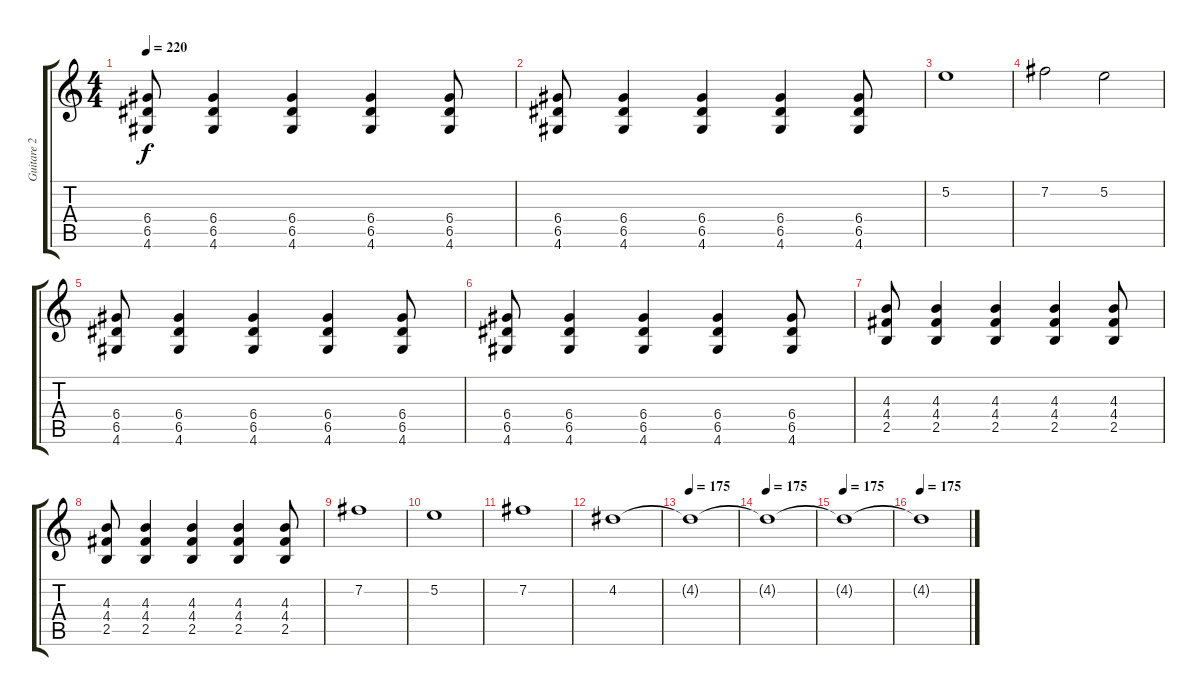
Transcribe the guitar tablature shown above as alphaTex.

\track ("Guitare 2" "Guitare 2") {instrument distortionguitar}
\staff {score tabs}
\tuning (E4 B3 G3 D3 A2 E2) {hide}
\ts (4 4)
\tempo 220
\clef g2
\ks c
(6.4 6.5 4.6).8{dy f} (6.4 6.5 4.6).4 (6.4 6.5 4.6).4 (6.4 6.5 4.6).4 (6.4 6.5 4.6).8 |
(6.4 6.5 4.6).8 (6.4 6.5 4.6).4 (6.4 6.5 4.6).4 (6.4 6.5 4.6).4 (6.4 6.5 4.6).8 |
5.2.1 |
7.2.2 5.2.2 |
(6.4 6.5 4.6).8 (6.4 6.5 4.6).4 (6.4 6.5 4.6).4 (6.4 6.5 4.6).4 (6.4 6.5 4.6).8 |
(6.4 6.5 4.6).8 (6.4 6.5 4.6).4 (6.4 6.5 4.6).4 (6.4 6.5 4.6).4 (6.4 6.5 4.6).8 |
(4.3 4.4 2.5).8 (4.3 4.4 2.5).4 (4.3 4.4 2.5).4 (4.3 4.4 2.5).4 (4.3 4.4 2.5).8 |
(4.3 4.4 2.5).8 (4.3 4.4 2.5).4 (4.3 4.4 2.5).4 (4.3 4.4 2.5).4 (4.3 4.4 2.5).8 |
7.2.1 |
5.2.1 |
7.2.1 |
4.2.1{volume 1} |
\tempo 180
\tempo 175
4.2{t}.1 |
\tempo 175
4.2{t}.1 |
\tempo 175
4.2{t}.1 |
\tempo 175
4.2{t}.1
